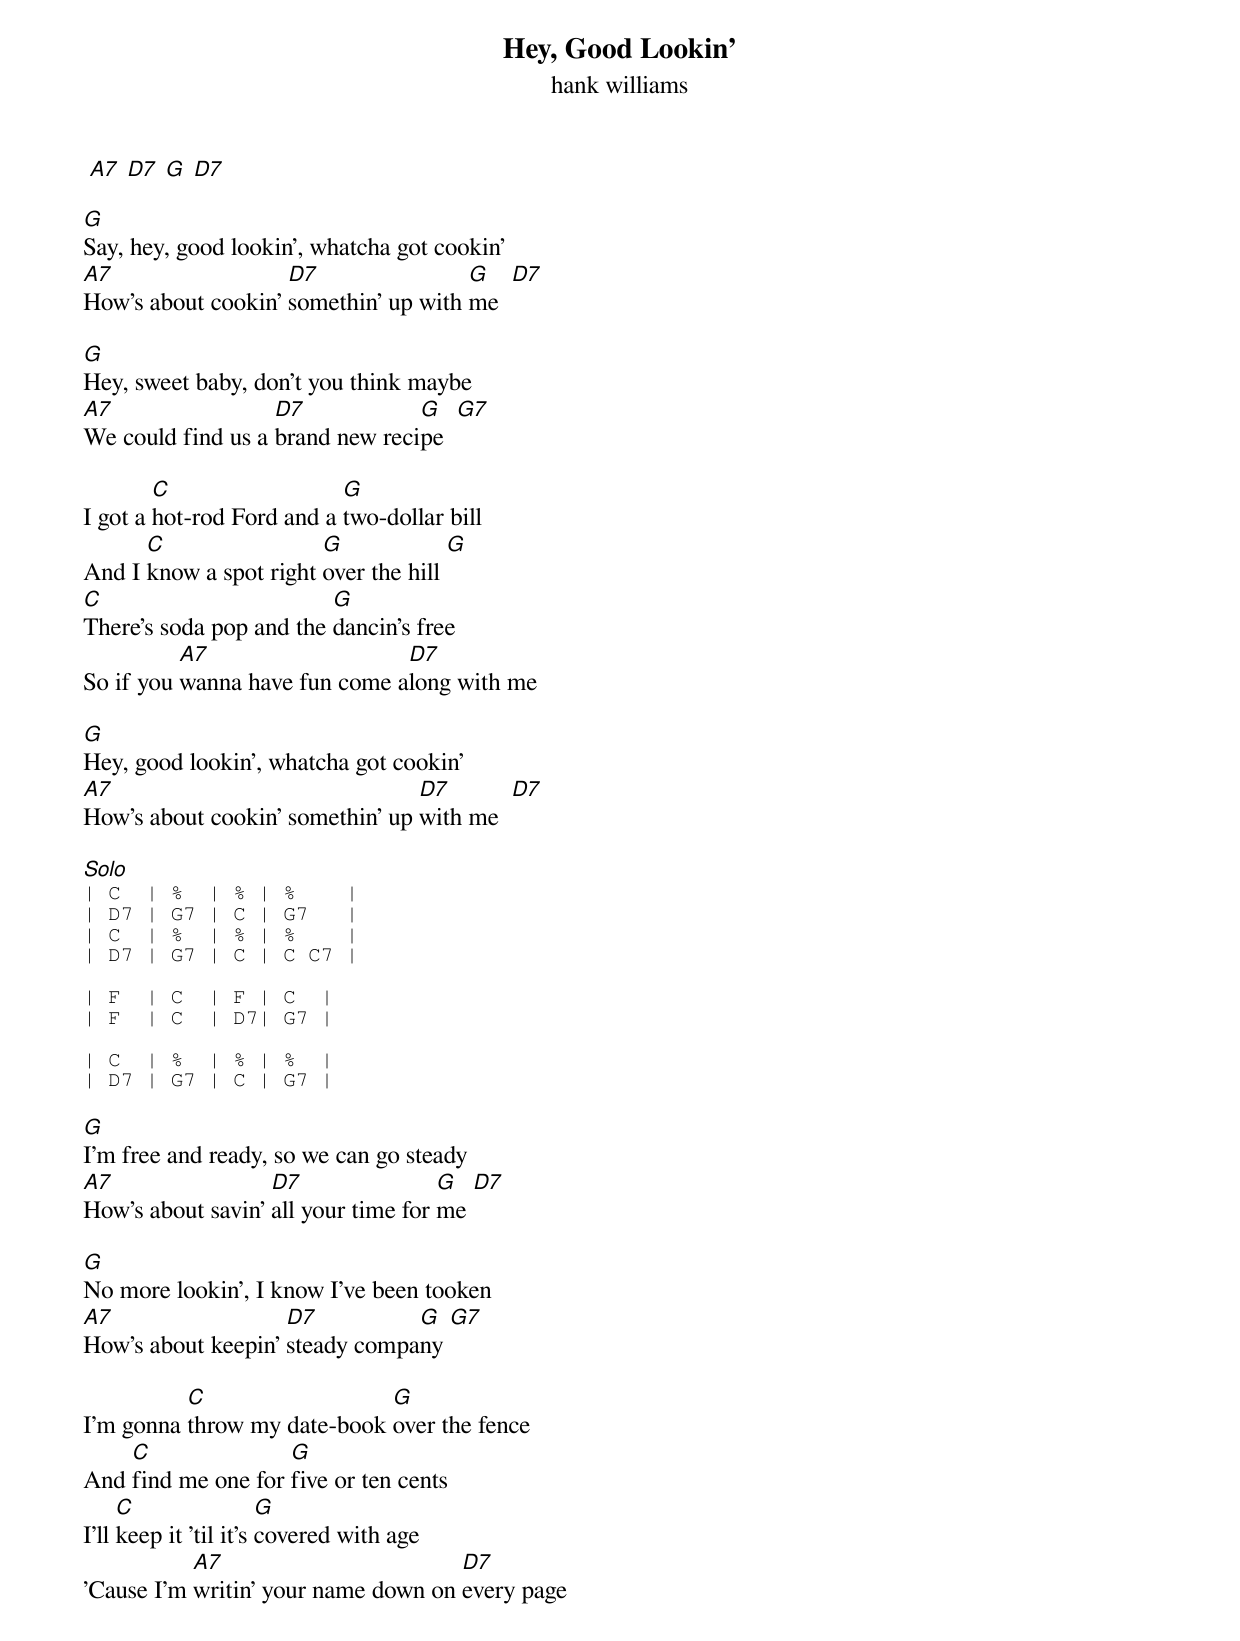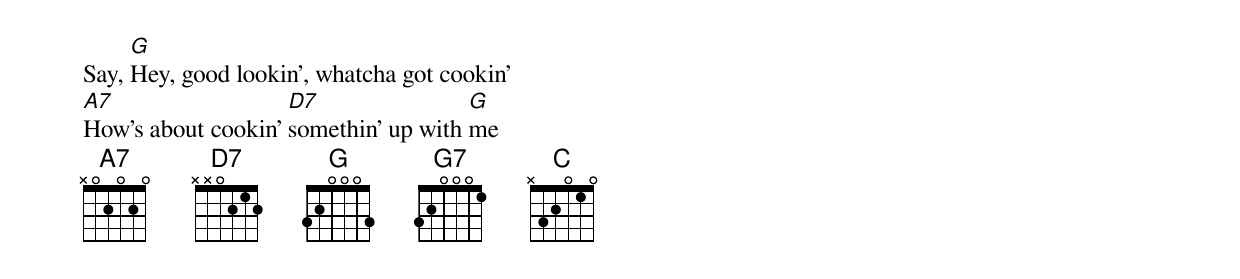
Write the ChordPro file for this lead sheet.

{title: Hey, Good Lookin'}
{subtitle: hank williams}

 [A7] [D7] [G] [D7]

[G]Say, hey, good lookin', whatcha got cookin'
[A7]How's about cookin' [D7]somethin' up with [G]me  [D7]

[G]Hey, sweet baby, don't you think maybe
[A7]We could find us a [D7]brand new reci[G]pe  [G7]

I got a [C]hot-rod Ford and a [G]two-dollar bill
And I [C]know a spot right [G]over the hill [G]
[C]There's soda pop and the [G]dancin's free
So if you [A7]wanna have fun come a[D7]long with me

[G]Hey, good lookin', whatcha got cookin'
[A7]How's about cookin' somethin' up [D7]with me  [D7]

[Solo]
{sot}
| C  | %  | % | %    |
| D7 | G7 | C | G7   |
| C  | %  | % | %    |
| D7 | G7 | C | C C7 |

| F  | C  | F | C  |
| F  | C  | D7| G7 |

| C  | %  | % | %  |
| D7 | G7 | C | G7 |
{eot}

[G]I'm free and ready, so we can go steady
[A7]How's about savin' [D7]all your time for [G]me [D7]

[G]No more lookin', I know I've been tooken
[A7]How's about keepin' [D7]steady compa[G]ny [G7]

I'm gonna [C]throw my date-book [G]over the fence
And [C]find me one for [G]five or ten cents
I'll [C]keep it 'til it's [G]covered with age
'Cause I'm [A7]writin' your name down on [D7]every page

Say, [G]Hey, good lookin', whatcha got cookin'
[A7]How's about cookin' [D7]somethin' up with [G]me
